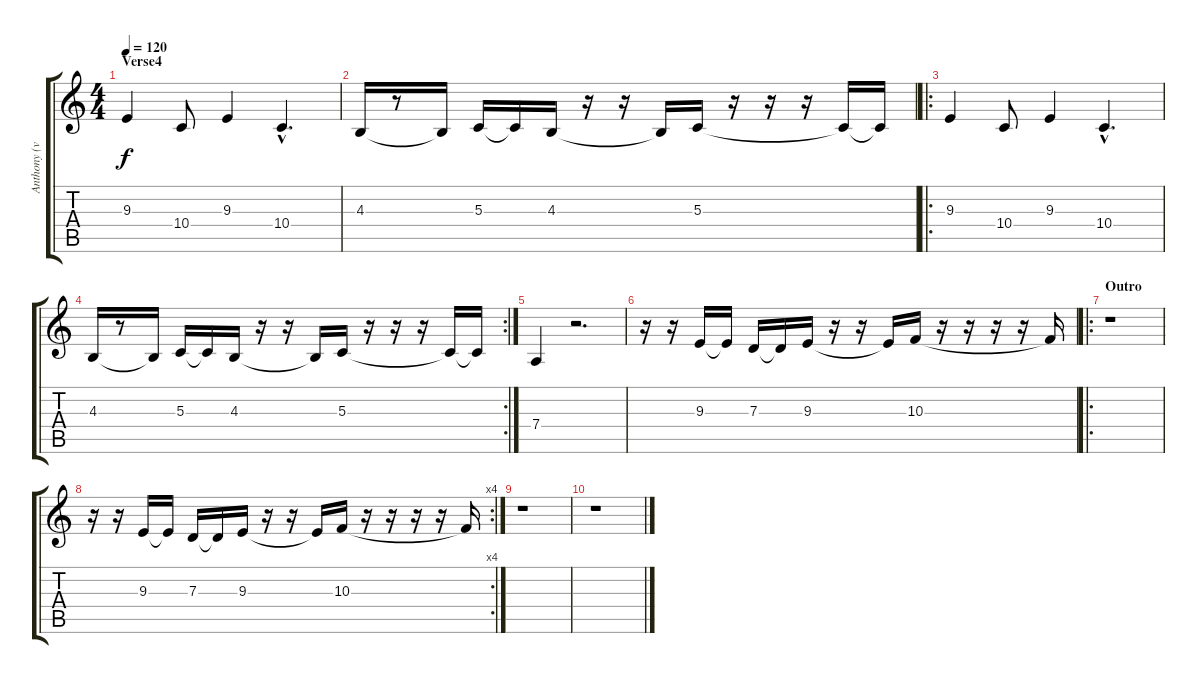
\track ("Anthony (vocal)" "Anthony (v") {instrument lead6voice}
\staff {score tabs}
\tuning (E4 B3 G3 D3 A2 E2) {hide}
\ts (4 4)
\section ("" "Verse4")
\tempo 120
\clef g2
\ks c
9.3.4{dy f} 10.4.8 9.3.4 10.4{hac}.4{d} |
4.3.16 r.8 4.3{t}.16 5.3.16 5.3{t}.16 4.3.16 r.16 r.16 4.3{t}.16 5.3.16 r.16 r.16 r.16 5.3{t}.16 5.3{t}.16 |
\ro
9.3.4 10.4.8 9.3.4 10.4{hac}.4{d} |
\rc 2
4.3.16 r.8 4.3{t}.16 5.3.16 5.3{t}.16 4.3.16 r.16 r.16 4.3{t}.16 5.3.16 r.16 r.16 r.16 5.3{t}.16 5.3{t}.16 |
7.4.4 r.2{d} |
r.16 r.16 9.3.16 9.3{t}.16 7.3.16 7.3{t}.16 9.3.16 r.16 r.16 9.3{t}.16 10.3.16 r.16 r.16 r.16 r.16 10.3{t}.16 |
\ro
\section ("" "Outro")
r.1 |
\rc 4
r.16 r.16 9.3.16 9.3{t}.16 7.3.16 7.3{t}.16 9.3.16 r.16 r.16 9.3{t}.16 10.3.16 r.16 r.16 r.16 r.16 10.3{t}.16 |
r.1 |
r.1
